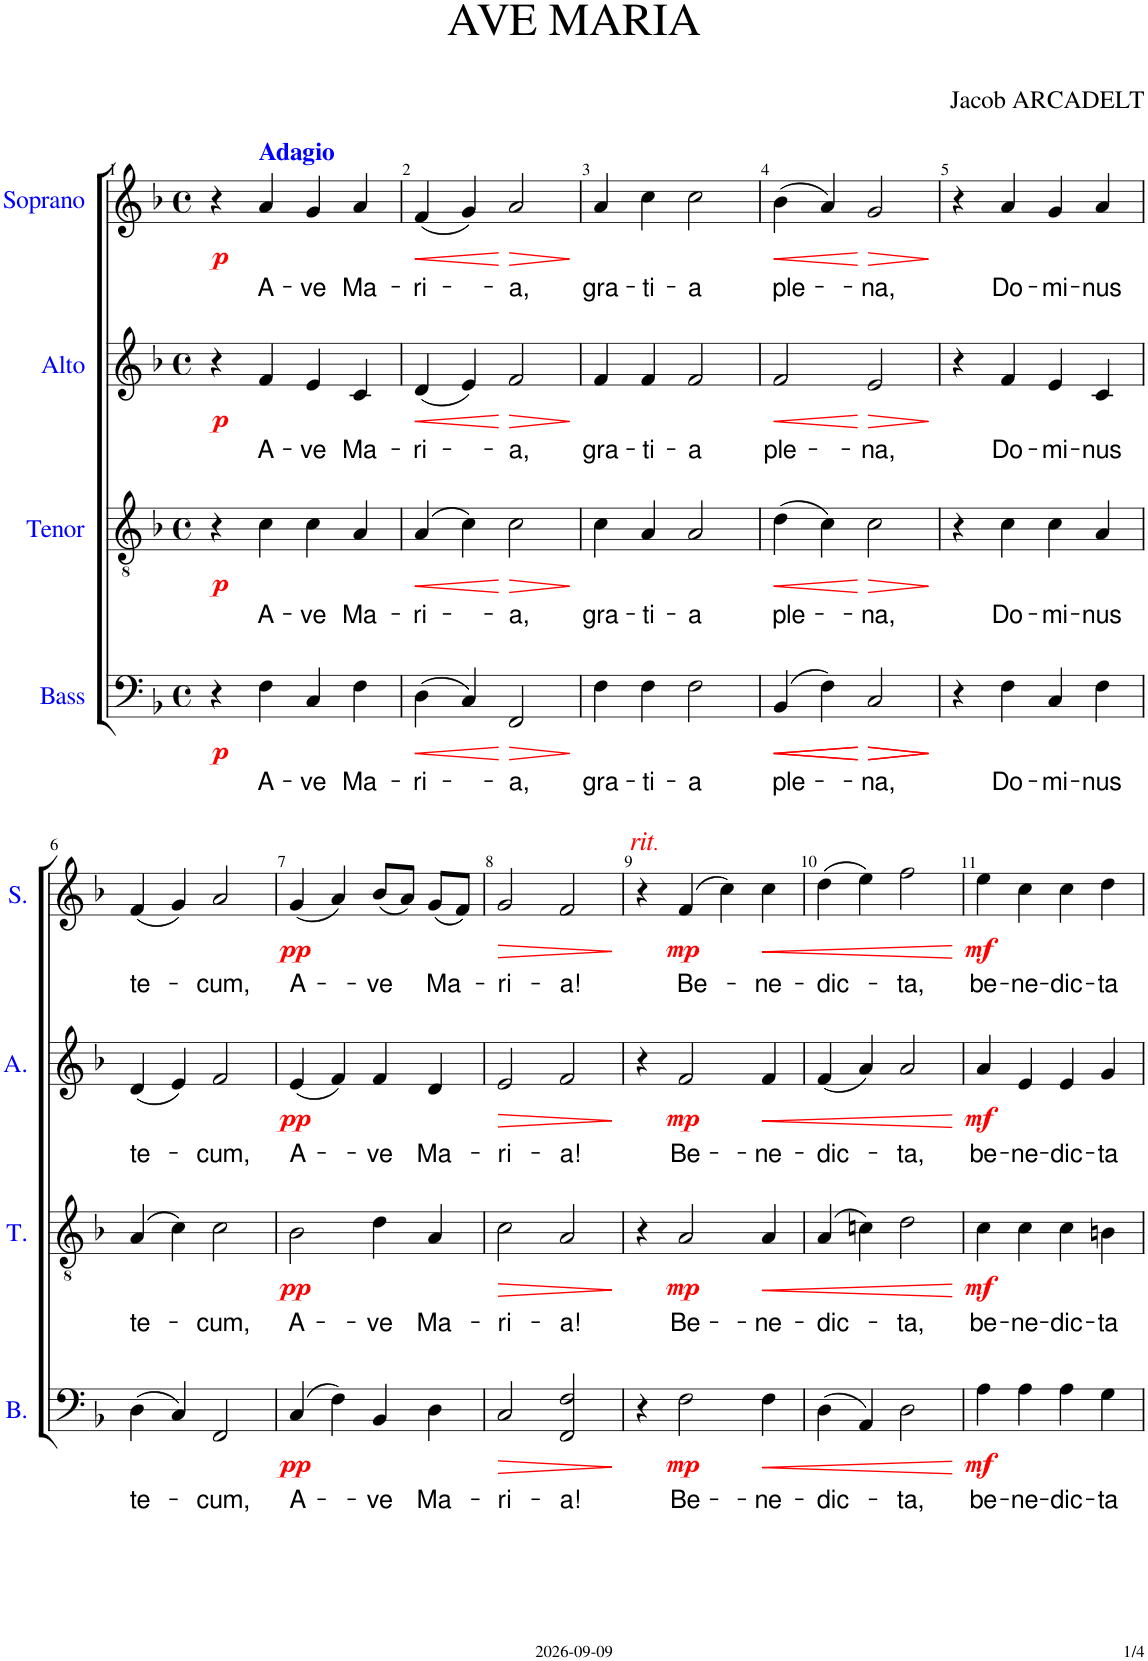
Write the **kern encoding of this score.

**kern	**text	**dynam	**kern	**text	**dynam	**kern	**text	**dynam	**kern	**text	**dynam
*part4	*part4	*part4	*part3	*part3	*part3	*part2	*part2	*part2	*part1	*part1	*part1
*staff4	*staff4	*staff4	*staff3	*staff3	*staff3	*staff2	*staff2	*staff2	*staff1	*staff1	*staff1
*I"Bass	*	*	*I"Tenor	*	*	*I"Alto	*	*	*I"Soprano	*	*
*I'B.	*	*	*I'T.	*	*	*I'A.	*	*	*I'S.	*	*
*clefF4	*	*	*clefGv2	*	*	*clefG2	*	*	*clefG2	*	*
*k[b-]	*	*	*k[b-]	*	*	*k[b-]	*	*	*k[b-]	*	*
*M4/4	*	*	*M4/4	*	*	*M4/4	*	*	*M4/4	*	*
*met(c)	*	*	*met(c)	*	*	*met(c)	*	*	*met(c)	*	*
=1	=1	=1	=1	=1	=1	=1	=1	=1	=1	=1	=1
!	!	!LO:DY:b	!	!	!LO:DY:b	!	!	!LO:DY:b	!	!	!LO:DY:b
4r	.	p	4r	.	p	4r	.	p	4r	.	p
!	!	!	!	!	!	!	!	!	!LO:TX:a:B:color=#0000FF:t=Adagio	!	!
!	!LO:LY:b	!	!	!LO:LY:b	!	!	!LO:LY:b	!	!	!LO:LY:b	!
4F\	A-	.	4c\	A-	.	4f/	A-	.	4a/	A-	.
!	!LO:LY:b	!	!	!LO:LY:b	!	!	!LO:LY:b	!	!	!LO:LY:b	!
4C/	-ve	.	4c\	-ve	.	4e/	-ve	.	4g/	-ve	.
!	!LO:LY:b	!	!	!LO:LY:b	!	!	!LO:LY:b	!	!	!LO:LY:b	!
4F\	Ma-	.	4A/	Ma-	.	4c/	Ma-	.	4a/	Ma-	.
=2	=2	=2	=2	=2	=2	=2	=2	=2	=2	=2	=2
!	!LO:LY:b	!LO:HP:b	!	!LO:LY:b	!LO:HP:b	!	!LO:LY:b	!LO:HP:b	!	!LO:LY:b	!LO:HP:b
(4D\	-ri-	<	(4A/	-ri-	<	(4d/	-ri-	<	(4f/	-ri-	<
4C/)	.	.	4c\)	.	.	4e/)	.	.	4g/)	.	.
!	!LO:LY:b	!LO:HP:n=1:b	!	!LO:LY:b	!LO:HP:n=1:b	!	!LO:LY:b	!LO:HP:n=1:b	!	!LO:LY:b	!LO:HP:n=1:b
2FF/	-a,	[ >	2c\	-a,	[ >	2f/	-a,	[ >	2a/	-a,	[ >
.	.	]	.	.	]	.	.	]	.	.	]
=3	=3	=3	=3	=3	=3	=3	=3	=3	=3	=3	=3
!	!LO:LY:b	!	!	!LO:LY:b	!	!	!LO:LY:b	!	!	!LO:LY:b	!
4F\	gra-	.	4c\	gra-	.	4f/	gra-	.	4a/	gra-	.
!	!LO:LY:b	!	!	!LO:LY:b	!	!	!LO:LY:b	!	!	!LO:LY:b	!
4F\	-ti-	.	4A/	-ti-	.	4f/	-ti-	.	4cc\	-ti-	.
!	!LO:LY:b	!	!	!LO:LY:b	!	!	!LO:LY:b	!	!	!LO:LY:b	!
2F\	-a	.	2A/	-a	.	2f/	-a	.	2cc\	-a	.
=4	=4	=4	=4	=4	=4	=4	=4	=4	=4	=4	=4
!	!LO:LY:b	!LO:HP:b	!	!LO:LY:b	!LO:HP:b	!	!LO:LY:b	!LO:HP:b	!	!LO:LY:b	!LO:HP:b
(4BB-/	ple-	<	(4d\	ple-	<	2f/	ple-	<	(4b-\	ple-	<
!	!	!LO:HP:b	!	!	!	!	!	!	!	!	!
4F\)	.	<	4c\)	.	.	.	.	.	4a/)	.	.
!	!LO:LY:b	!LO:HP:n=1:b	!	!	!	!	!	!	!	!	!
!	!	!LO:HP:n=1:b	!	!LO:LY:b	!LO:HP:n=1:b	!	!LO:LY:b	!LO:HP:n=1:b	!	!LO:LY:b	!LO:HP:n=1:b
2C/	-na,	[ [ > >	2c\	-na,	[ >	2e/	-na,	[ >	2g/	-na,	[ >
.	.	]	.	.	]	.	.	]	.	.	]
=5	=5	=5	=5	=5	=5	=5	=5	=5	=5	=5	=5
4r	.	.	4r	.	.	4r	.	.	4r	.	.
!	!LO:LY:b	!	!	!LO:LY:b	!	!	!LO:LY:b	!	!	!LO:LY:b	!
4F\	Do-	]	4c\	Do-	.	4f/	Do-	.	4a/	Do-	.
!	!LO:LY:b	!	!	!LO:LY:b	!	!	!LO:LY:b	!	!	!LO:LY:b	!
4C/	-mi-	.	4c\	-mi-	.	4e/	-mi-	.	4g/	-mi-	.
!	!LO:LY:b	!	!	!LO:LY:b	!	!	!LO:LY:b	!	!	!LO:LY:b	!
4F\	-nus	.	4A/	-nus	.	4c/	-nus	.	4a/	-nus	.
!!LO:LB:g=z
=6	=6	=6	=6	=6	=6	=6	=6	=6	=6	=6	=6
!	!LO:LY:b	!	!	!LO:LY:b	!	!	!LO:LY:b	!	!	!LO:LY:b	!
(4D\	te-	.	(4A/	te-	.	(4d/	te-	.	(4f/	te-	.
4C/)	.	.	4c\)	.	.	4e/)	.	.	4g/)	.	.
!	!LO:LY:b	!	!	!LO:LY:b	!	!	!LO:LY:b	!	!	!LO:LY:b	!
2FF/	-cum,	.	2c\	-cum,	.	2f/	-cum,	.	2a/	-cum,	.
=7	=7	=7	=7	=7	=7	=7	=7	=7	=7	=7	=7
!	!LO:LY:b	!LO:DY:b	!	!LO:LY:b	!LO:DY:b	!	!LO:LY:b	!LO:DY:b	!	!LO:LY:b	!LO:DY:b
(4C/	A-	pp	2B-\	A-	pp	(4e/	A-	pp	(4g/	A-	pp
4F\)	.	.	.	.	.	4f/)	.	.	4a/)	.	.
!	!LO:LY:b	!	!	!LO:LY:b	!	!	!LO:LY:b	!	!	!LO:LY:b	!
4BB-/	-ve	.	4d\	-ve	.	4f/	-ve	.	(8b-/L	-ve	.
.	.	.	.	.	.	.	.	.	8a/J)	.	.
!	!LO:LY:b	!	!	!LO:LY:b	!	!	!LO:LY:b	!	!	!LO:LY:b	!
4D\	Ma-	.	4A/	Ma-	.	4d/	Ma-	.	(8g/L	Ma-	.
.	.	.	.	.	.	.	.	.	8f/J)	.	.
=8	=8	=8	=8	=8	=8	=8	=8	=8	=8	=8	=8
!	!LO:LY:b	!LO:HP:b	!	!LO:LY:b	!LO:HP:b	!	!LO:LY:b	!LO:HP:b	!	!LO:LY:b	!LO:HP:b
2C/	-ri-	>	2c\	-ri-	>	2e/	-ri-	>	2g/	-ri-	>
!	!	!	!	!	!	!	!	!	!LO:TX:a:i:color=#FF0000:t=rit	!	!
!	!	!	!	!	!	!	!	!	!LO:TX:a:t=.	!	!
!	!LO:LY:b	!	!	!LO:LY:b	!	!	!LO:LY:b	!	!	!LO:LY:b	!
2FF/ 2F/	-a!	.	2A/	-a!	.	2f/	-a!	.	2f/	-a!	.
.	.	]	.	.	]	.	.	]	.	.	]
=9	=9	=9	=9	=9	=9	=9	=9	=9	=9	=9	=9
4r	.	.	4r	.	.	4r	.	.	4r	.	.
!	!LO:LY:b	!LO:DY:b	!	!LO:LY:b	!LO:DY:b	!	!LO:LY:b	!LO:DY:b	!	!LO:LY:b	!LO:DY:b
2F\	Be-	mp	2A/	Be-	mp	2f/	Be-	mp	(4f/	Be-	mp
.	.	.	.	.	.	.	.	.	4cc\)	.	.
!	!LO:LY:b	!LO:HP:b	!	!LO:LY:b	!LO:HP:b	!	!LO:LY:b	!LO:HP:b	!	!LO:LY:b	!LO:HP:b
4F\	-ne-	<	4A/	-ne-	<	4f/	-ne-	<	4cc\	-ne-	<
=10	=10	=10	=10	=10	=10	=10	=10	=10	=10	=10	=10
!	!LO:LY:b	!	!	!LO:LY:b	!	!	!LO:LY:b	!	!	!LO:LY:b	!
(4D\	-dic-	.	(4A/	-dic-	.	(4f/	-dic-	.	(4dd\	-dic-	.
4AA/)	.	.	4cn\)	.	.	4a/)	.	.	4ee\)	.	.
!	!LO:LY:b	!	!	!LO:LY:b	!	!	!LO:LY:b	!	!	!LO:LY:b	!
2D\	-ta,	.	2d\	-ta,	.	2a/	-ta,	.	2ff\	-ta,	.
.	.	[	.	.	[	.	.	[	.	.	[
=11	=11	=11	=11	=11	=11	=11	=11	=11	=11	=11	=11
!	!LO:LY:b	!LO:DY:b	!	!LO:LY:b	!LO:DY:b	!	!LO:LY:b	!LO:DY:b	!	!LO:LY:b	!LO:DY:b
4A\	be-	mf	4c\	be-	mf	4a/	be-	mf	4ee\	be-	mf
!	!LO:LY:b	!	!	!LO:LY:b	!	!	!LO:LY:b	!	!	!LO:LY:b	!
4A\	-ne-	.	4c\	-ne-	.	4e/	-ne-	.	4cc\	-ne-	.
!	!LO:LY:b	!	!	!LO:LY:b	!	!	!LO:LY:b	!	!	!LO:LY:b	!
4A\	-dic-	.	4c\	-dic-	.	4e/	-dic-	.	4cc\	-dic-	.
!	!LO:LY:b	!	!	!LO:LY:b	!	!	!LO:LY:b	!	!	!LO:LY:b	!
4G\	-ta	.	4Bn\	-ta	.	4g/	-ta	.	4dd\	-ta	.
=	=	=	=	=	=	=	=	=	=	=	=
*-	*-	*-	*-	*-	*-	*-	*-	*-	*-	*-	*-
